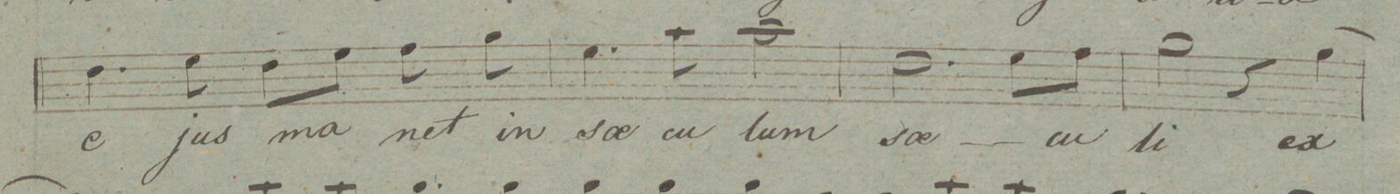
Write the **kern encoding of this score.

**kern	**text	**dynam
*I"Canto.	*	*
*clefC1	*	*
*k[c#f#d#g#]	*	*
*met(c|)	*	*
*M2/2	*	*
4.b\	e-	.
8cc#\	-jus	.
8b\L	ma-	.
8cc#\J	.	.
8dd#\	-net	.
8ee\	in	.
=24	=24	=24
4.cc#\	sae-	.
8ff#\	-cu-	.
2ff#\	-lum	.
=25	=25	=25
2.b\	sae-	.
8cc#\L	-cu-	.
8dd#\J	.	.
=26	=26	=26
2ee\	-li	.
4r	.	.
[4ee\	ex-	.
=27	=27	=27
*-	*-	*-
